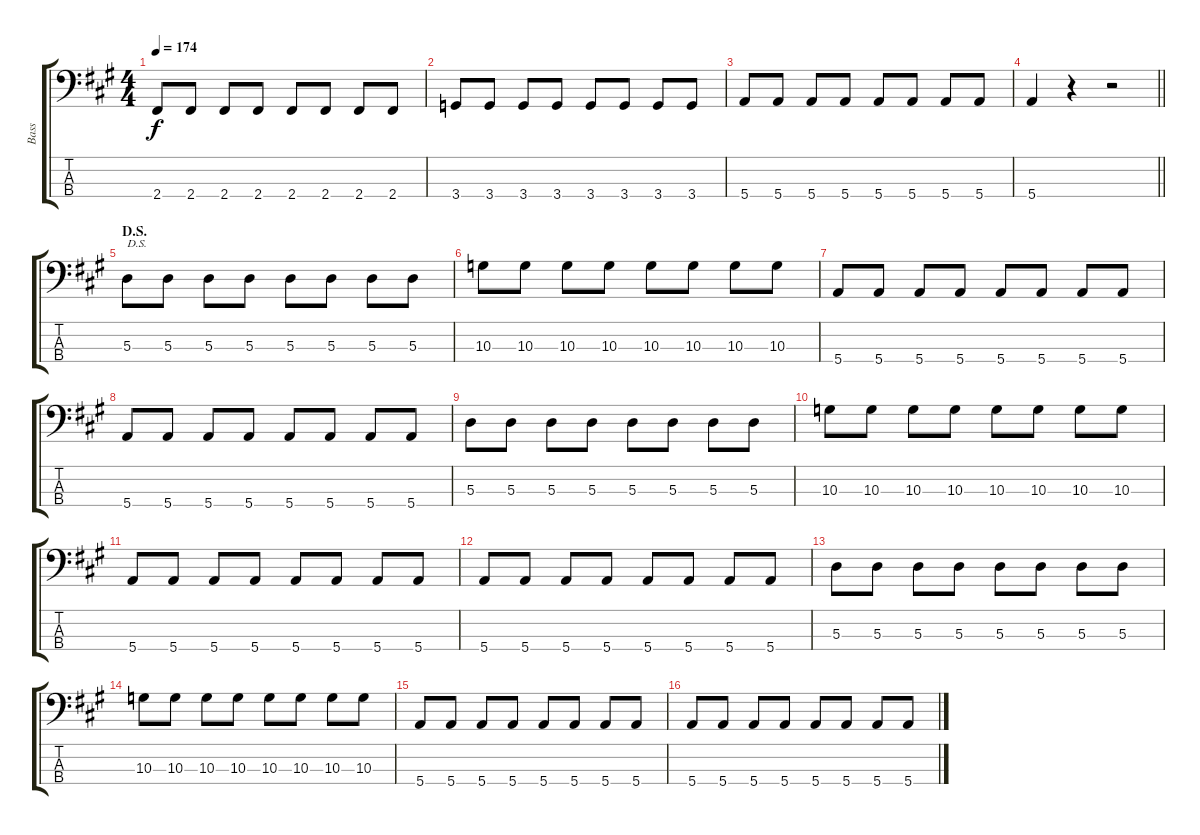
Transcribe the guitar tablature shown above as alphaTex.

\track ("Bass" "Bass") {instrument electricbasspick}
\staff {score tabs}
\tuning (G2 D2 A1 E1) {hide}
\ts (4 4)
\tempo 174
\clef f4
\ks a
2.4.8{dy f} 2.4.8 2.4.8 2.4.8 2.4.8 2.4.8 2.4.8 2.4.8 |
3.4.8 3.4.8 3.4.8 3.4.8 3.4.8 3.4.8 3.4.8 3.4.8 |
5.4.8 5.4.8 5.4.8 5.4.8 5.4.8 5.4.8 5.4.8 5.4.8 |
\barLineRight lightlight
5.4.4 r.4 r.2 |
\section ("" "D.S.")
5.3.8{txt "D.S."} 5.3.8 5.3.8 5.3.8 5.3.8 5.3.8 5.3.8 5.3.8 |
10.3.8 10.3.8 10.3.8 10.3.8 10.3.8 10.3.8 10.3.8 10.3.8 |
5.4.8 5.4.8 5.4.8 5.4.8 5.4.8 5.4.8 5.4.8 5.4.8 |
5.4.8 5.4.8 5.4.8 5.4.8 5.4.8 5.4.8 5.4.8 5.4.8 |
5.3.8 5.3.8 5.3.8 5.3.8 5.3.8 5.3.8 5.3.8 5.3.8 |
10.3.8 10.3.8 10.3.8 10.3.8 10.3.8 10.3.8 10.3.8 10.3.8 |
5.4.8 5.4.8 5.4.8 5.4.8 5.4.8 5.4.8 5.4.8 5.4.8 |
5.4.8 5.4.8 5.4.8 5.4.8 5.4.8 5.4.8 5.4.8 5.4.8 |
5.3.8 5.3.8 5.3.8 5.3.8 5.3.8 5.3.8 5.3.8 5.3.8 |
10.3.8 10.3.8 10.3.8 10.3.8 10.3.8 10.3.8 10.3.8 10.3.8 |
5.4.8 5.4.8 5.4.8 5.4.8 5.4.8 5.4.8 5.4.8 5.4.8 |
5.4.8 5.4.8 5.4.8 5.4.8 5.4.8 5.4.8 5.4.8 5.4.8
